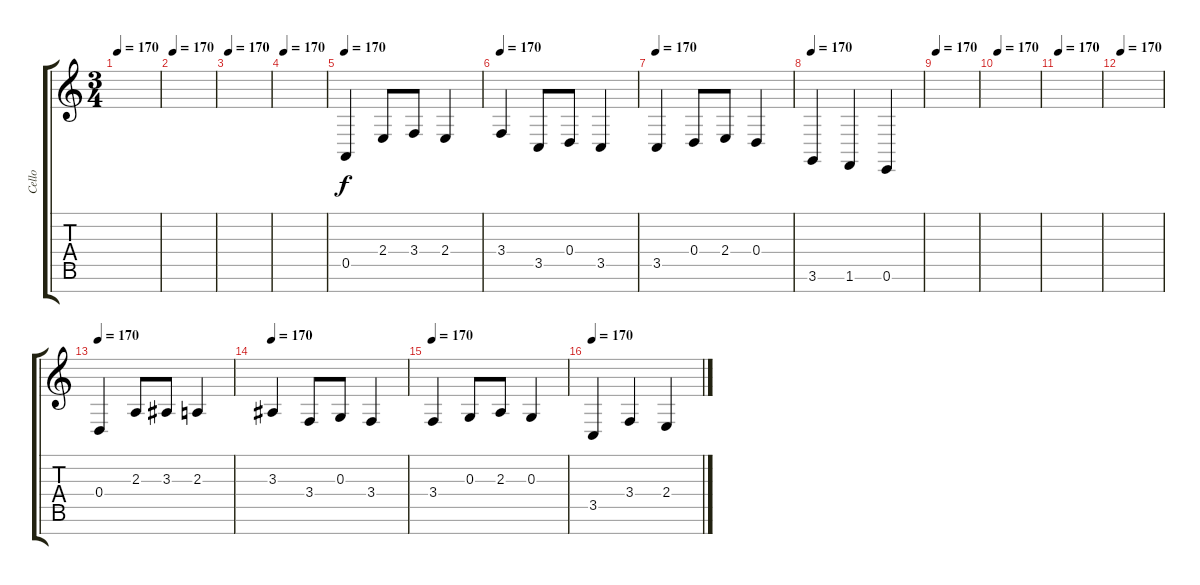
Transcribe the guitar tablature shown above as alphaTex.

\track ("Cello" "Cello") {instrument cello}
\staff {score tabs}
\tuning (E4 B3 G3 D3 A2 E2 B1) {hide}
\ts (3 4)
\tempo 170
\clef g2
\ks c
|
\tempo 170
|
\tempo 170
|
\tempo 170
|
\tempo 170
0.5.4 2.4.8 3.4.8 2.4.4 |
\tempo 170
3.4.4 3.5.8 0.4.8 3.5.4 |
\tempo 170
3.5.4 0.4.8 2.4.8 0.4.4 |
\tempo 170
3.6.4 1.6.4 0.6.4 |
\tempo 170
|
\tempo 170
|
\tempo 170
|
\tempo 170
|
\tempo 170
0.4.4 2.3.8 3.3.8 2.3.4 |
\tempo 170
3.3.4 3.4.8 0.3.8 3.4.4 |
\tempo 170
3.4.4 0.3.8 2.3.8 0.3.4 |
\tempo 170
3.5.4 3.4.4 2.4.4
